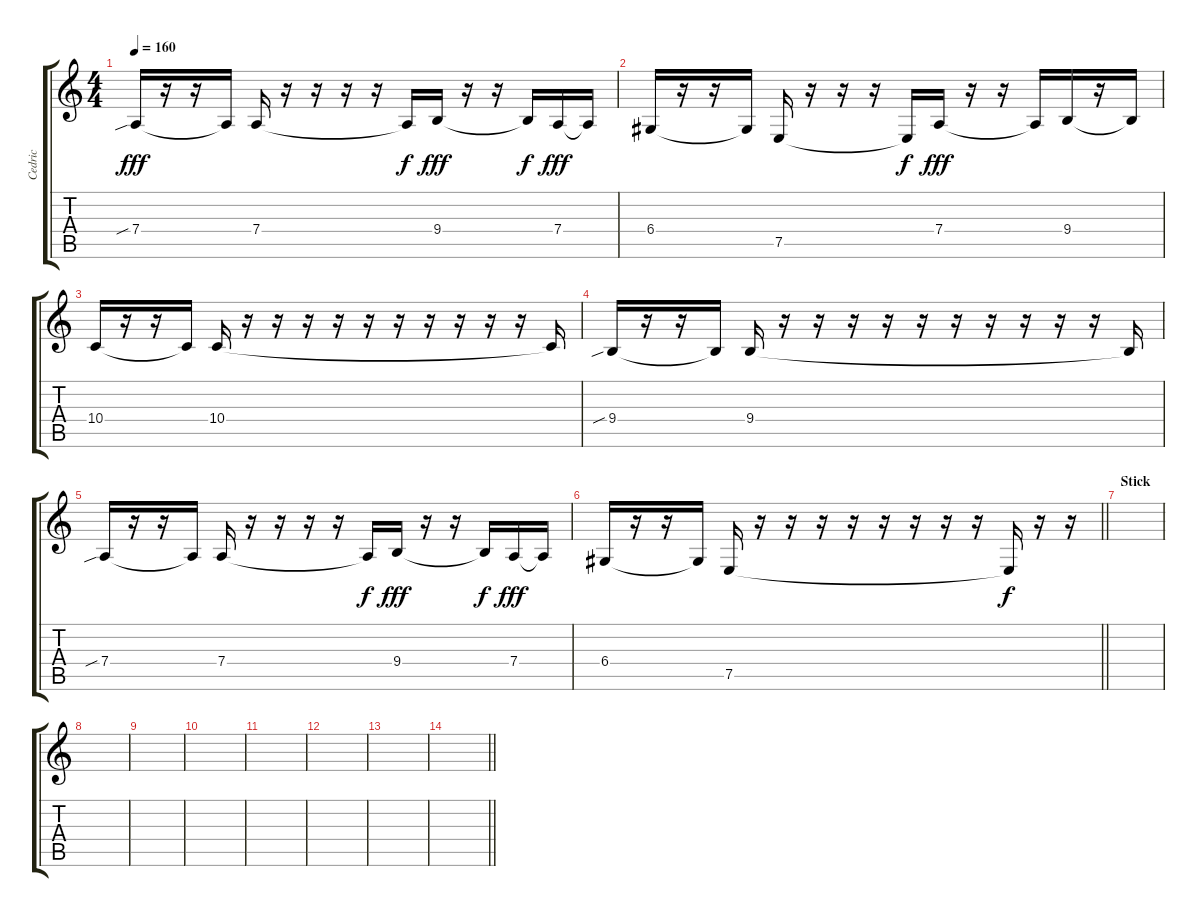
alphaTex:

\track ("Cedric" "Cedric") {instrument tenorsax}
\staff {score tabs}
\tuning (E4 B3 G3 D3 A2 E2) {hide}
\ts (4 4)
\tempo 160
\clef g2
\ks c
7.4{sib}.16{dy fff} r.16 r.16 7.4{t}.16 7.4.16 r.16 r.16 r.16 r.16 7.4{t}.16{dy f} 9.4.16{dy fff} r.16 r.16 9.4{t}.16{dy f} 7.4.16{dy fff} 7.4{t}.16 |
6.4.16 r.16 r.16 6.4{t}.16 7.5.16 r.16 r.16 r.16 7.5{t}.16{dy f} 7.4.16{dy fff} r.16 r.16 7.4{t}.16 9.4.16 r.16 9.4{t}.16 |
10.4.16 r.16 r.16 10.4{t}.16 10.4.16 r.16 r.16 r.16 r.16 r.16 r.16 r.16 r.16 r.16 r.16 10.4{t}.16 |
9.4{sib}.16 r.16 r.16 9.4{t}.16 9.4.16 r.16 r.16 r.16 r.16 r.16 r.16 r.16 r.16 r.16 r.16 9.4{t}.16 |
7.4{sib}.16 r.16 r.16 7.4{t}.16 7.4.16 r.16 r.16 r.16 r.16 7.4{t}.16{dy f} 9.4.16{dy fff} r.16 r.16 9.4{t}.16{dy f} 7.4.16{dy fff} 7.4{t}.16 |
\barLineRight lightlight
6.4.16 r.16 r.16 6.4{t}.16 7.5.16 r.16 r.16 r.16 r.16 r.16 r.16 r.16 r.16 7.5{t}.16{dy f} r.16 r.16 |
\section ("" "Stick")
|
|
|
|
|
|
|
\barLineRight lightlight
